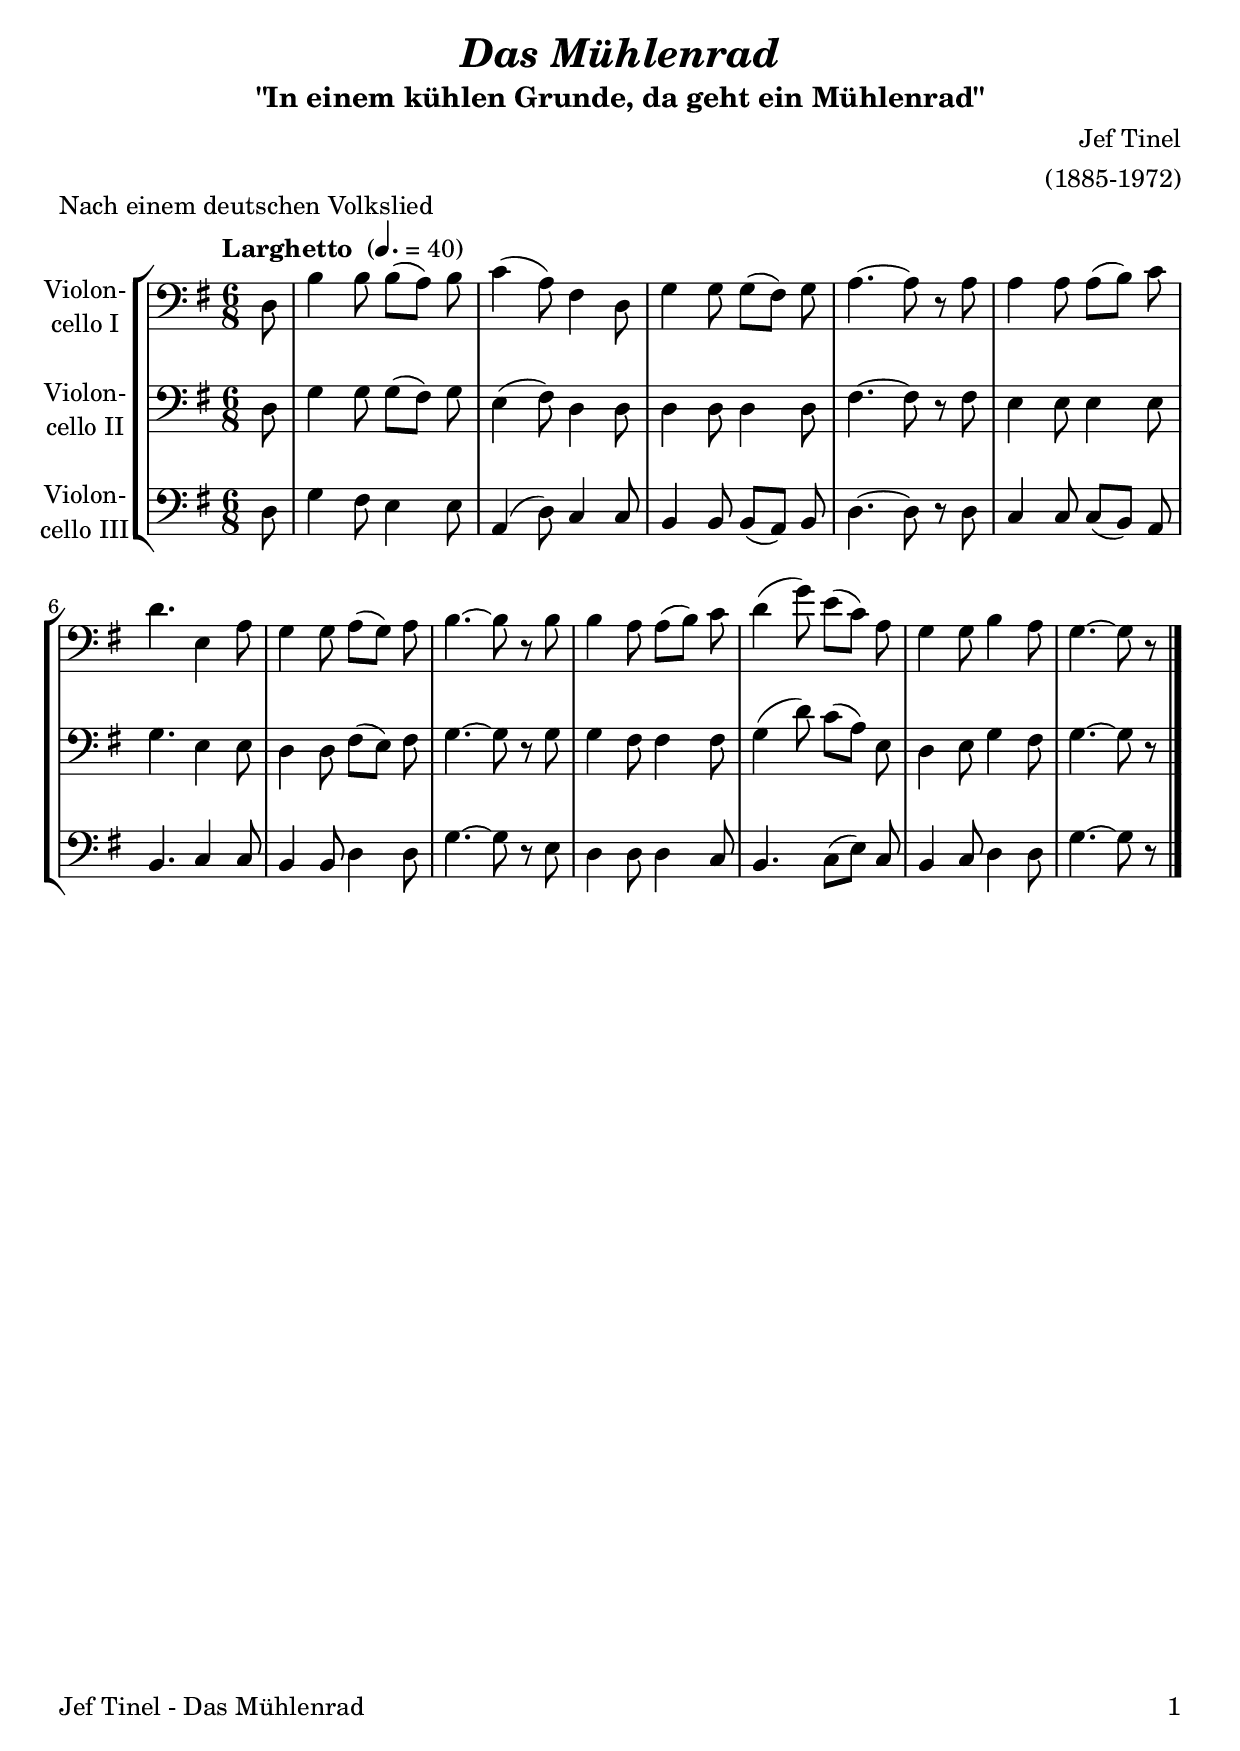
\version "2.18.2"
\include "deutsch.ly"
  
#(set-global-staff-size 22)

\header {
  title     = \markup \bold \italic "Das Mühlenrad"
  subtitle  = "\"In einem kühlen Grunde, da geht ein Mühlenrad\""
  composer  = "Jef Tinel"
  arranger  = "(1885-1972)"
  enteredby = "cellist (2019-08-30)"
  piece     = "Nach einem deutschen Volkslied"
}

voiceconsts = {
  \key e \minor
  \time 6/8
  \clef "bass"
  \numericTimeSignature
  \compressFullBarRests
  % Set default beaming for all staves
%  \set Timing.beamExceptions = #'()
%  \set Timing.baseMoment     = #(ly:make-moment 1 4)
%  \set Timing.beatStructure  = #'(1 1 1)
  \tempo "Larghetto " 4.=40
}

micl = "clarinet"
mifl = "flute"
miob = "oboe"
mifh = "french horn"
misx = "tenor sax"
mist = "string ensemble 1"
miba = "cello"
mivc = "bassoon"

va = \relative c {
  \voiceconsts

  \partial 8 d8
  h'4 h8 h[( a)] h
  c4( a8) fis4 d8
  g4 g8 g[( fis)] g

  a4.~ a8 r a
  a4 a8 a[( h)] c
  d4. e,4 a8

  g4 g8 a[( g)] a
  h4.~ h8 r h
  h4 a8 a[( h)] c

  d4( g8) e[( c)] a
  g4 g8 h4 a8
  g4.~ g8 r \bar "|."
}

vb = \relative c {
  \voiceconsts

  \partial 8 d8
  g4 g8 g[( fis)] g
  e4( fis8) d4 d8
  d4 d8 d4 d8

  fis4.~ fis8 r fis
  e4 e8 e4 e8
  g4. e4 e8

  d4 d8 fis[( e)] fis
  g4.~ g8 r g
  g4 fis8 fis4 fis8

  g4( d'8) c[( a)] e
  d4 e8 g4 fis8
  g4.~ g8 r \bar "|."
}

vc = \relative c {
  \voiceconsts
  
  \partial 8 d8
  g4 fis8 e4 e8
  a,4( d8) c4 c8
  h4 h8 h[( a)] h

  d4.~ d8 r d
  c4 c8 c[( h)] a
  h4. c4 c8

  h4 h8 d4 d8
  g4.~ g8 r e
  d4 d8 d4 c8

  h4. c8[( e)] c
  h4 c8 d4 d8
  g4.~ g8 r \bar "|."
}


music = \new StaffGroup <<
      \new Staff {
	\set Staff.midiInstrument = \miba
	\set Staff.instrumentName = \markup \center-column { "Violon-" "cello I" }
	\transpose e e { \va }
      }

      \new Staff {
	\set Staff.midiInstrument = \miba
	\set Staff.instrumentName = \markup \center-column { "Violon-" "cello II" }
	\transpose e e { \vb }
      }

      \new Staff {
	\set Staff.midiInstrument = \miba
	\set Staff.instrumentName = \markup \center-column { "Violon-" "cello III" }
	\transpose e e { \vc }
      }
>>

\book {
   \paper {
    print-page-number = ##t
    print-first-page-number = ##t
    oddHeaderMarkup = \markup \null
    evenHeaderMarkup = \markup \null
    oddFooterMarkup = \markup {
      \fill-line {
        \on-the-fly #print-page-number-check-first
        "Jef Tinel - Das Mühlenrad" \fromproperty #'page:page-number-string
      }
    }
    evenFooterMarkup = \oddFooterMarkup
  } \score {
    \music
    \layout {}
  }

  \score {
    \unfoldRepeats \music

    \midi {
      \context {
        \Score
      }
    }
  }
}
